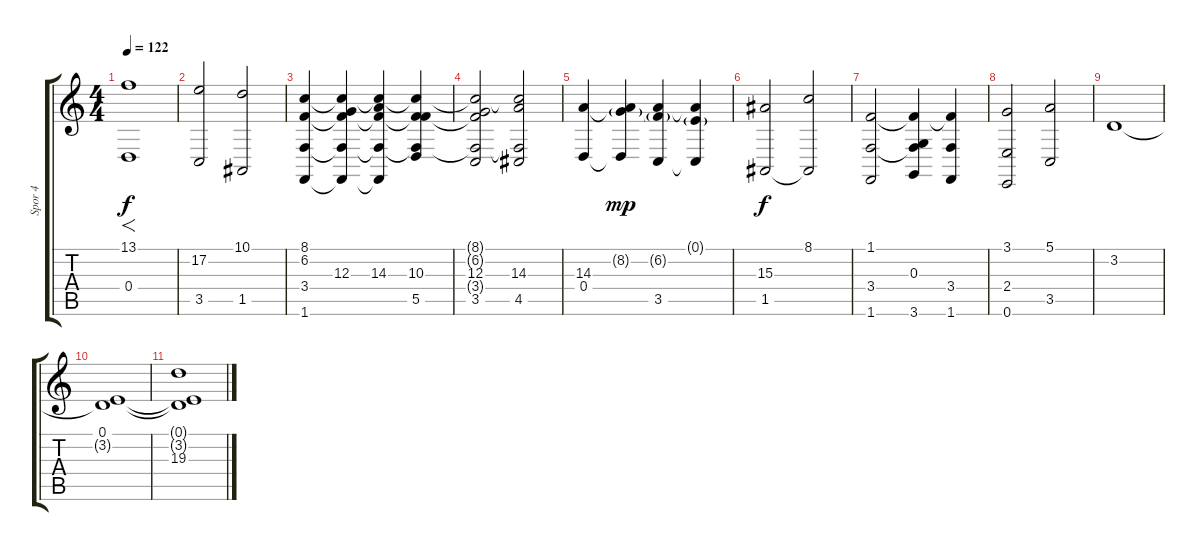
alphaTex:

\track ("Spor 4" "Spor 4") {instrument stringensemble1}
\staff {score tabs}
\tuning (E4 B3 G3 D3 A2 E2) {hide}
\ts (4 4)
\tempo 122
\clef g2
\ks c
(13.1 0.4).1{f dy f instrument stringensemble1} |
(17.2 3.5).2 (10.1 1.5).2 |
(8.1 6.2 3.4 1.6).4 (8.1{t} 6.2{t} 12.3 3.4{t} 1.6{t}).4 (8.1{t} 6.2{t} 14.3 3.4{t} 1.6{t}).4 (8.1{t} 6.2{t} 10.3 3.4{t} 5.5).4 |
(8.1{t} 6.2{t} 12.3 3.4{t} 3.5).2 (8.1{t} 14.3 3.4{t} 4.5).2 |
(14.3 0.4).4 (8.2{g} 14.3{t} 0.4{t}).4{dy mp} (6.2{g} 14.3{t} 3.5).4 (0.1{g} 14.3{t} 3.5{t}).4 |
(15.3 1.5).2{dy f} (8.1 1.5{t}).2 |
(1.1 3.4 1.6).2 (1.1{t} 0.3 3.4{t} 3.6).4 (1.1{t} 3.4 1.6).4 |
(3.1 2.4 0.6).2 (5.1 3.5).2 |
3.2.1 |
(0.1 3.2{t}).1 |
(0.1{t} 3.2{t} 19.3).1
